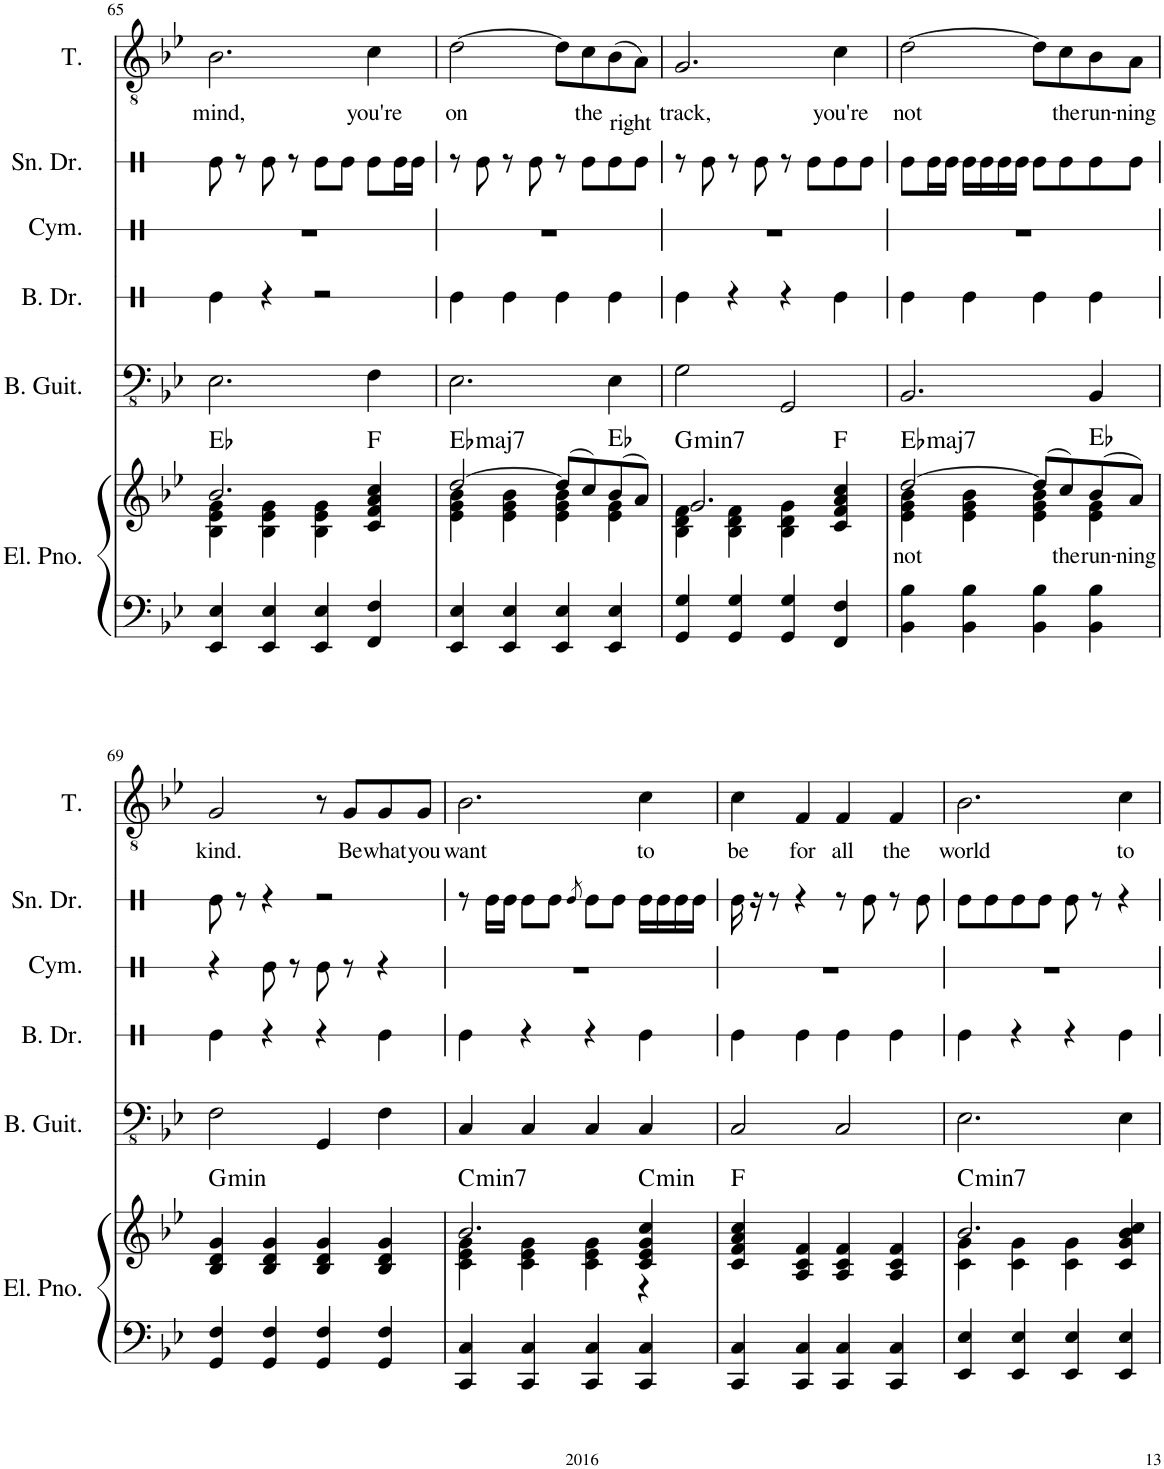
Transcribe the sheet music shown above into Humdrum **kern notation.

**kern	**kern	**text	**harte	**kern	**kern	**kern	**kern	**kern	**text
*part6	*part6	*part6	*part6	*part5	*part4	*part3	*part2	*part1	*part1
*staff7	*staff6	*staff6	*	*staff5	*staff4	*staff3	*staff2	*staff1	*staff1
*I"Electric Piano	*	*	*	*I"Bass Guitar	*I"Bass Drum	*I"Cymbal	*I"Snare Drum	*I"Tenor	*
*I'El. Pno.	*	*	*	*I'B. Guit.	*I'B. Dr.	*I'Cym.	*I'Sn. Dr.	*I'T.	*
!!LO:PB:g=z
*clefF4	*clefG2	*	*	*clefFv4	*clefX	*clefX	*clefX	*clefGv2	*
*k[b-e-]	*k[b-e-]	*	*	*k[b-e-]	*k[]	*k[]	*k[]	*k[b-e-]	*
*M4/4	*M4/4	*	*	*M4/4	*M4/4	*M4/4	*M4/4	*M4/4	*
=65	=65	=65	=65	=65	=65	=65	=65	=65	=65
*	*^	*	*	*	*	*	*	*	*
!	!	!	!	!	!	!	!	!	!	!LO:LY:b
4EE-/ 4E-/	2.b-/	4B-\ 4e-\ 4g\	.	Eb:maj	2.EE-\	4Re\	1r	8Re\	2.B-\	mind,
.	.	.	.	.	.	.	.	8r	.	.
4EE-/ 4E-/	.	4B-\ 4e-\ 4g\	.	.	.	4r	.	8Re\	.	.
.	.	.	.	.	.	.	.	8r	.	.
4EE-/ 4E-/	.	4B-\ 4e-\ 4g\	.	.	.	2r	.	8Re\L	.	.
.	.	.	.	.	.	.	.	8Re\J	.	.
!	!	!	!	!	!	!	!	!	!	!LO:LY:b
4FF/ 4F/	4c/ 4f/ 4a/ 4cc/	4ryy	.	F:maj	4FF\	.	.	8Re\L	4c\	you're
.	.	.	.	.	.	.	.	16Re\L	.	.
.	.	.	.	.	.	.	.	16Re\JJ	.	.
=66	=66	=66	=66	=66	=66	=66	=66	=66	=66	=66
!	!	!	!	!LO:H:kt=maj7	!	!	!	!	!	!LO:LY:b
4EE-/ 4E-/	[2dd/	4e-\ 4g\ 4b-\	.	Eb:maj7	2.EE-\	4Re\	1r	8r	[2d\	on
.	.	.	.	.	.	.	.	8Re\	.	.
4EE-/ 4E-/	.	4e-\ 4g\ 4b-\	.	.	.	4Re\	.	8r	.	.
.	.	.	.	.	.	.	.	8Re\	.	.
4EE-/ 4E-/	(8dd/L]	4e-\ 4g\ 4b-\	.	.	.	4Re\	.	8r	8d\L]	.
!	!	!	!	!	!	!	!	!	!	!LO:LY:b
.	8cc/)	.	.	.	.	.	.	8Re\L	8c\	the
!	!	!	!	!	!	!	!	!	!	!LO:LY:b
4EE-/ 4E-/	(8b-/	4e-\ 4g\	.	Eb:maj	4EE-\	4Re\	.	8Re\	(8B-\	right
.	8a/J)	.	.	.	.	.	.	8Re\J	8A\J)	.
=67	=67	=67	=67	=67	=67	=67	=67	=67	=67	=67
!	!	!	!	!LO:H:kt=min7	!	!	!	!	!	!LO:LY:b
4GG/ 4G/	2.g/	4B-\ 4d\ 4f\	.	G:min7	2GG\	4Re\	1r	8r	2.G/	track,
.	.	.	.	.	.	.	.	8Re\	.	.
4GG/ 4G/	.	4B-\ 4d\ 4f\	.	.	.	4r	.	8r	.	.
.	.	.	.	.	.	.	.	8Re\	.	.
4GG/ 4G/	.	4B-\ 4d\ 4g\	.	.	2GGG/	4r	.	8r	.	.
.	.	.	.	.	.	.	.	8Re\L	.	.
!	!	!	!	!	!	!	!	!	!	!LO:LY:b
4FF/ 4F/	4c/ 4f/ 4a/ 4cc/	4ryy	.	F:maj	.	4Re\	.	8Re\	4c\	you're
.	.	.	.	.	.	.	.	8Re\J	.	.
=68	=68	=68	=68	=68	=68	=68	=68	=68	=68	=68
!	!	!	!LO:LY:b	!LO:H:kt=maj7	!	!	!	!	!	!LO:LY:b
4BB-\ 4B-\	[2dd/	4e-\ 4g\ 4b-\	not	Eb:maj7	2.BBB-/	4Re\	1r	8Re\L	[2d\	not
.	.	.	.	.	.	.	.	16Re\L	.	.
.	.	.	.	.	.	.	.	16Re\JJ	.	.
4BB-\ 4B-\	.	4e-\ 4g\ 4b-\	.	.	.	4Re\	.	16Re\LL	.	.
.	.	.	.	.	.	.	.	16Re\	.	.
.	.	.	.	.	.	.	.	16Re\	.	.
.	.	.	.	.	.	.	.	16Re\JJ	.	.
4BB-\ 4B-\	(8dd/L]	4e-\ 4g\ 4b-\	.	.	.	4Re\	.	8Re\L	8d\L]	.
!	!	!	!LO:LY:b	!	!	!	!	!	!	!LO:LY:b
.	8cc/)	.	the	.	.	.	.	8Re\	8c\	the
!	!	!	!LO:LY:b	!	!	!	!	!	!	!LO:LY:b
4BB-\ 4B-\	(8b-/	4e-\ 4g\	run-	Eb:maj	4BBB-/	4Re\	.	8Re\	8B-\	run-
!	!	!	!LO:LY:b	!	!	!	!	!	!	!LO:LY:b
.	8a/J)	.	-ning	.	.	.	.	8Re\J	8A\J	-ning
*	*v	*v	*	*	*	*	*	*	*	*
!!LO:LB:g=z
=69	=69	=69	=69	=69	=69	=69	=69	=69	=69
!	!	!	!LO:H:kt=min	!	!	!	!	!	!LO:LY:b
4GG/ 4F/	4B-/ 4d/ 4g/	.	G:min	2FF\	4Re\	4r	8Re\	2G/	kind.
.	.	.	.	.	.	.	8r	.	.
4GG/ 4F/	4B-/ 4d/ 4g/	.	.	.	4r	8Re\	4r	.	.
.	.	.	.	.	.	8r	.	.	.
4GG/ 4F/	4B-/ 4d/ 4g/	.	.	4GGG/	4r	8Re\	2r	8r	.
!	!	!	!	!	!	!	!	!	!LO:LY:b
.	.	.	.	.	.	8r	.	8G/L	Be
!	!	!	!	!	!	!	!	!	!LO:LY:b
4GG/ 4F/	4B-/ 4d/ 4g/	.	.	4FF\	4Re\	4r	.	8G/	what
!	!	!	!	!	!	!	!	!	!LO:LY:b
.	.	.	.	.	.	.	.	8G/J	you
=70	=70	=70	=70	=70	=70	=70	=70	=70	=70
*	*^	*	*	*	*	*	*	*	*
!	!	!	!	!LO:H:kt=min7	!	!	!	!	!	!LO:LY:b
4CC/ 4C/	2.b-/	4c\ 4e-\ 4g\	.	C:min7	4CC/	4Re\	1r	8r	2.B-\	want
.	.	.	.	.	.	.	.	16Re\LL	.	.
.	.	.	.	.	.	.	.	16Re\JJ	.	.
4CC/ 4C/	.	4c\ 4e-\ 4g\	.	.	4CC/	4r	.	8Re\L	.	.
.	.	.	.	.	.	.	.	8Re\J	.	.
.	.	.	.	.	.	.	.	8qRe/	.	.
4CC/ 4C/	.	4c\ 4e-\ 4g\	.	.	4CC/	4r	.	8Re\L	.	.
.	.	.	.	.	.	.	.	8Re\J	.	.
!	!	!	!	!LO:H:kt=min	!	!	!	!	!	!LO:LY:b
4CC/ 4C/	4c/ 4e-/ 4g/ 4cc/	4r	.	C:min	4CC/	4Re\	.	16Re\LL	4c\	to
.	.	.	.	.	.	.	.	16Re\	.	.
.	.	.	.	.	.	.	.	16Re\	.	.
.	.	.	.	.	.	.	.	16Re\JJ	.	.
*	*v	*v	*	*	*	*	*	*	*	*
=71	=71	=71	=71	=71	=71	=71	=71	=71	=71
!	!	!	!	!	!	!	!	!	!LO:LY:b
4CC/ 4C/	4c/ 4f/ 4a/ 4cc/	.	F:maj	2CC/	4Re\	1r	16Re\	4c\	be
.	.	.	.	.	.	.	16r	.	.
.	.	.	.	.	.	.	8r	.	.
!	!	!	!	!	!	!	!	!	!LO:LY:b
4CC/ 4C/	4A/ 4c/ 4f/	.	.	.	4Re\	.	4r	4F/	for
!	!	!	!	!	!	!	!	!	!LO:LY:b
4CC/ 4C/	4A/ 4c/ 4f/	.	.	2CC/	4Re\	.	8r	4F/	all
.	.	.	.	.	.	.	8Re\	.	.
!	!	!	!	!	!	!	!	!	!LO:LY:b
4CC/ 4C/	4A/ 4c/ 4f/	.	.	.	4Re\	.	8r	4F/	the
.	.	.	.	.	.	.	8Re\	.	.
=72	=72	=72	=72	=72	=72	=72	=72	=72	=72
*	*^	*	*	*	*	*	*	*	*
!	!	!	!	!LO:H:kt=min7	!	!	!	!	!	!LO:LY:b
4EE-/ 4E-/	2.b-/	4c\ 4g\	.	C:min7	2.EE-\	4Re\	1r	8Re\L	2.B-\	world
.	.	.	.	.	.	.	.	8Re\	.	.
4EE-/ 4E-/	.	4c\ 4g\	.	.	.	4r	.	8Re\	.	.
.	.	.	.	.	.	.	.	8Re\J	.	.
4EE-/ 4E-/	.	4c\ 4g\	.	.	.	4r	.	8Re\	.	.
.	.	.	.	.	.	.	.	8r	.	.
!	!	!	!	!	!	!	!	!	!	!LO:LY:b
4EE-/ 4E-/	4c/ 4g/ 4b-/ 4cc/	4ryy	.	.	4EE-\	4Re\	.	4r	4c\	to
*	*v	*v	*	*	*	*	*	*	*	*
=	=	=	=	=	=	=	=	=	=
*-	*-	*-	*-	*-	*-	*-	*-	*-	*-
